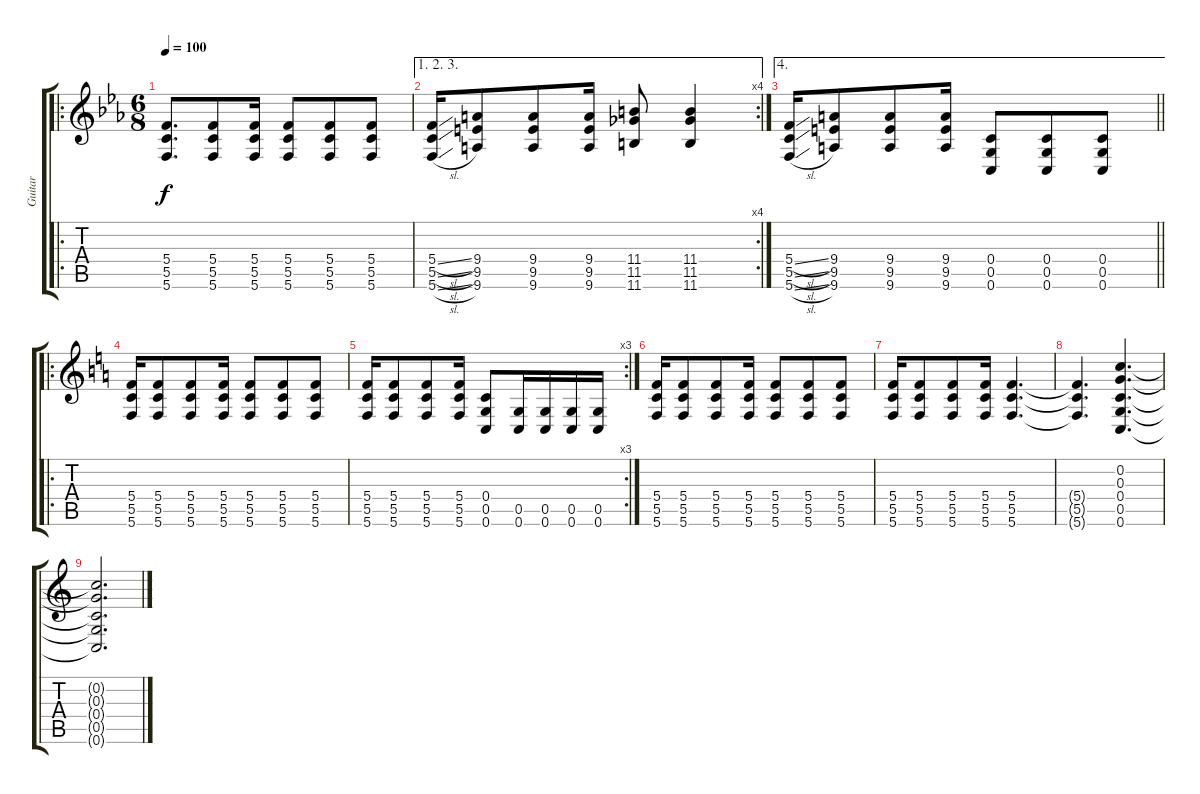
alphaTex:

\track ("Guitar" "Guitar") {mute instrument distortionguitar}
\staff {score tabs}
\tuning (E4 C4 G3 C3 G2 C2) {hide}
\ro
\ts (6 8)
\tempo 100
\clef g2
\ks eb
(5.4 5.5 5.6).8{d dy f} (5.4 5.5 5.6).8 (5.4 5.5 5.6).16 (5.4 5.5 5.6).8 (5.4 5.5 5.6).8 (5.4 5.5 5.6).8 |
\ae (1 2 3)
\rc 4
(5.4{sl} 5.5{sl} 5.6{sl}).16 (9.4 9.5 9.6).8 (9.4 9.5 9.6).8 (9.4 9.5 9.6).16 (11.4 11.5 11.6).8 (11.4 11.5 11.6).4 |
\ae 4
\barLineRight lightlight
(5.4{sl} 5.5{sl} 5.6{sl}).16 (9.4 9.5 9.6).8 (9.4 9.5 9.6).8 (9.4 9.5 9.6).16 (0.4 0.5 0.6).8 (0.4 0.5 0.6).8 (0.4 0.5 0.6).8 |
\ro
\ks c
(5.4 5.5 5.6).16 (5.4 5.5 5.6).8 (5.4 5.5 5.6).8 (5.4 5.5 5.6).16 (5.4 5.5 5.6).8 (5.4 5.5 5.6).8 (5.4 5.5 5.6).8 |
\rc 3
(5.4 5.5 5.6).16 (5.4 5.5 5.6).8 (5.4 5.5 5.6).8 (5.4 5.5 5.6).16 (0.4 0.5 0.6).8 (0.5 0.6).16 (0.5 0.6).16 (0.5 0.6).16 (0.5 0.6).16 |
(5.4 5.5 5.6).16 (5.4 5.5 5.6).8 (5.4 5.5 5.6).8 (5.4 5.5 5.6).16 (5.4 5.5 5.6).8 (5.4 5.5 5.6).8 (5.4 5.5 5.6).8 |
(5.4 5.5 5.6).16 (5.4 5.5 5.6).8 (5.4 5.5 5.6).8 (5.4 5.5 5.6).16 (5.4 5.5 5.6).4{d} |
(5.4{t} 5.5{t} 5.6{t}).4{d} (0.2 0.3 0.4 0.5 0.6).4{d} |
(0.2{t} 0.3{t} 0.4{t} 0.5{t} 0.6{t}).2{d}
